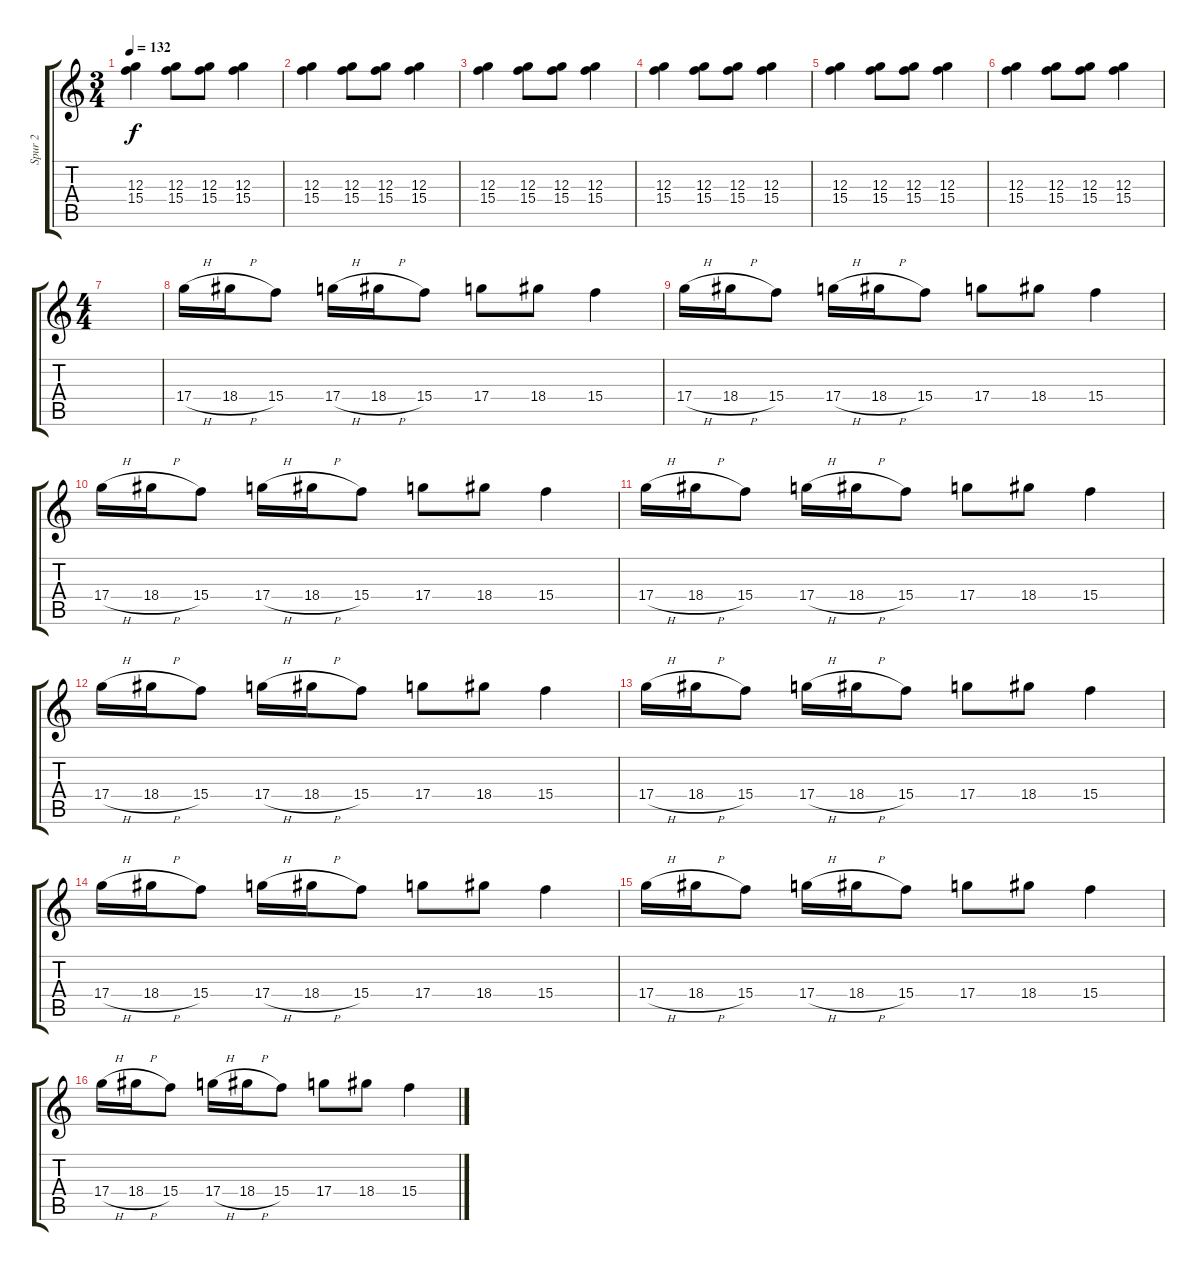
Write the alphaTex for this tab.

\track ("Spur 2" "Spur 2") {instrument acousticguitarnylon}
\staff {score tabs}
\tuning (E4 B3 G3 D3 A2 E2) {hide}
\ts (3 4)
\tempo 132
\clef g2
\ks c
(12.3 15.4).4{dy f} (12.3 15.4).8 (12.3 15.4).8 (12.3 15.4).4 |
(12.3 15.4).4 (12.3 15.4).8 (12.3 15.4).8 (12.3 15.4).4 |
(12.3 15.4).4 (12.3 15.4).8 (12.3 15.4).8 (12.3 15.4).4 |
(12.3 15.4).4 (12.3 15.4).8 (12.3 15.4).8 (12.3 15.4).4 |
(12.3 15.4).4 (12.3 15.4).8 (12.3 15.4).8 (12.3 15.4).4 |
(12.3 15.4).4 (12.3 15.4).8 (12.3 15.4).8 (12.3 15.4).4 |
\ts (4 4)
|
17.4{h}.16 18.4{h}.16 15.4.8 17.4{h}.16 18.4{h}.16 15.4.8 17.4.8 18.4.8 15.4.4 |
17.4{h}.16 18.4{h}.16 15.4.8 17.4{h}.16 18.4{h}.16 15.4.8 17.4.8 18.4.8 15.4.4 |
17.4{h}.16 18.4{h}.16 15.4.8 17.4{h}.16 18.4{h}.16 15.4.8 17.4.8 18.4.8 15.4.4 |
17.4{h}.16 18.4{h}.16 15.4.8 17.4{h}.16 18.4{h}.16 15.4.8 17.4.8 18.4.8 15.4.4 |
17.4{h}.16 18.4{h}.16 15.4.8 17.4{h}.16 18.4{h}.16 15.4.8 17.4.8 18.4.8 15.4.4 |
17.4{h}.16 18.4{h}.16 15.4.8 17.4{h}.16 18.4{h}.16 15.4.8 17.4.8 18.4.8 15.4.4 |
17.4{h}.16 18.4{h}.16 15.4.8 17.4{h}.16 18.4{h}.16 15.4.8 17.4.8 18.4.8 15.4.4 |
17.4{h}.16 18.4{h}.16 15.4.8 17.4{h}.16 18.4{h}.16 15.4.8 17.4.8 18.4.8 15.4.4 |
17.4{h}.16 18.4{h}.16 15.4.8 17.4{h}.16 18.4{h}.16 15.4.8 17.4.8 18.4.8 15.4.4
